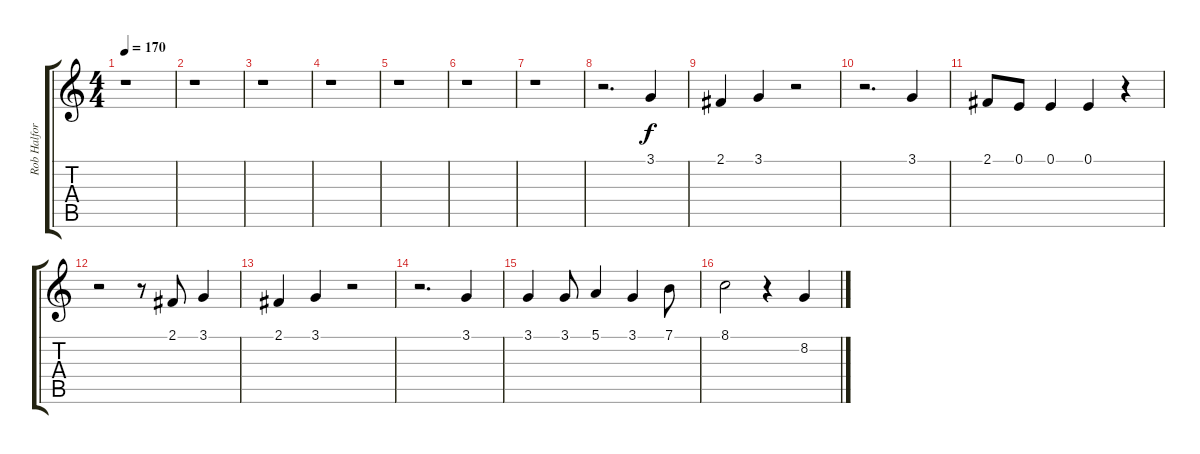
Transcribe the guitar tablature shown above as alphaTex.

\track ("Rob Halford" "Rob Halfor") {instrument lead2sawtooth}
\staff {score tabs}
\tuning (E4 B3 G3 D3 A2 E2) {hide}
\ts (4 4)
\tempo 170
\clef g2
\ks c
r.1{dy f} |
r.1 |
r.1 |
r.1 |
r.1 |
r.1 |
r.1 |
r.2{d} 3.1.4 |
2.1.4 3.1.4 r.2 |
r.2{d} 3.1.4 |
2.1.8 0.1.8 0.1.4 0.1.4 r.4 |
r.2 r.8 2.1.8 3.1.4 |
2.1.4 3.1.4 r.2 |
r.2{d} 3.1.4 |
3.1.4 3.1.8 5.1.4 3.1.4 7.1.8 |
8.1.2 r.4 8.2.4
